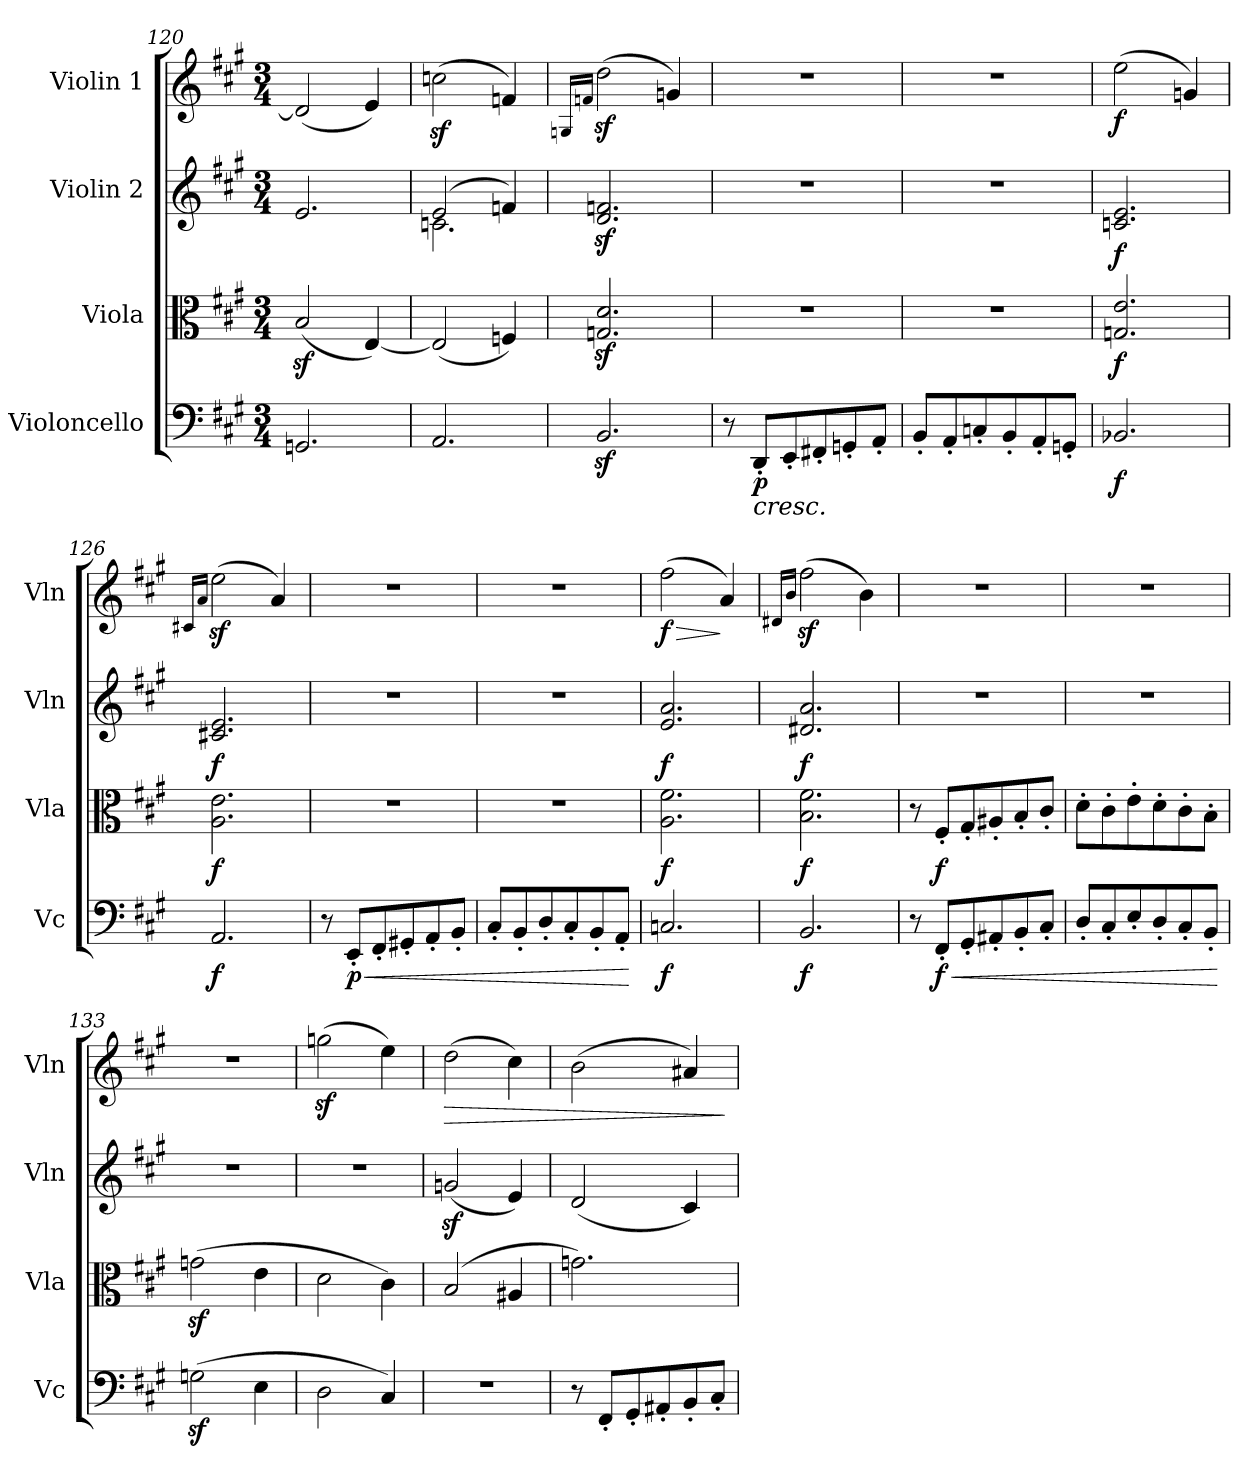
**kern	**dynam	**kern	**dynam	**kern	**dynam	**kern	**dynam
*part4	*part4	*part3	*part3	*part2	*part2	*part1	*part1
*staff4	*staff4	*staff3	*staff3	*staff2	*staff2	*staff1	*staff1
*I"Violoncello	*	*I"Viola	*	*I"Violin 2	*	*I"Violin 1	*
*I'Vc	*	*I'Vla	*	*I'Vln	*	*I'Vln	*
*clefF4	*	*clefC3	*	*clefG2	*	*clefG2	*
*k[f#c#g#]	*	*k[f#c#g#]	*	*k[f#c#g#]	*	*k[f#c#g#]	*
*M3/4	*	*M3/4	*	*M3/4	*	*M3/4	*
=120	=120	=120	=120	=120	=120	=120	=120
2.GGn/	.	(2Bz</	.	2.e/	.	(2d/]	.
.	.	[4E/)	.	.	.	4e/)	.
=121	=121	=121	=121	=121	=121	=121	=121
*	*	*	*	*^	*	*	*
2.AA/	.	(2E/]	.	(2e/	2.cn\	.	(2ccnz<\	.
.	.	4Fn/)	.	4fn/)	.	.	4fn/)	.
*	*	*	*	*v	*v	*	*	*
=122	=122	=122	=122	=122	=122	=122	=122
.	.	.	.	.	.	16qGn/LL	.
.	.	.	.	.	.	16qfn/JJ	.
2.BBz</	.	2.Gn/z< 2.d/z<	.	2.d/z< 2.fn/z<	.	(2ddz<\	.
.	.	.	.	.	.	4gn/)	.
=123	=123	=123	=123	=123	=123	=123	=123
8r	.	2.r	.	2.r	.	2.r	.
!	!LO:HP:b	!	!	!	!	!	!
!	!LO:DY:n=1:b	!	!	!	!	!	!
8DD'/L	< p	.	.	.	.	.	.
8EE'/	.	.	.	.	.	.	.
8FF#X'/	.	.	.	.	.	.	.
8GGn'/	.	.	.	.	.	.	.
8AA'/J	.	.	.	.	.	.	.
=124	=124	=124	=124	=124	=124	=124	=124
8BB'/L	.	2.r	.	2.r	.	2.r	.
8AA'/	.	.	.	.	.	.	.
8Cn'/	.	.	.	.	.	.	.
8BB'/	.	.	.	.	.	.	.
8AA'/	.	.	.	.	.	.	.
8GGn'/J	.	.	.	.	.	.	.
=125	=125	=125	=125	=125	=125	=125	=125
!	!LO:DY:b	!	!LO:DY:b	!	!LO:DY:b	!	!LO:DY:b
2.BB-X/	f	2.Gn/ 2.e/	f	2.cn/ 2.e/	f	(2ee\	f
.	.	.	.	.	.	4gn/)	.
=126	=126	=126	=126	=126	=126	=126	=126
.	.	.	.	.	.	16qc#X/LL	.
.	.	.	.	.	.	16qa/JJ	.
!	!LO:DY:b	!	!LO:DY:b	!	!LO:DY:b	!	!
2.AA/	f	2.A\ 2.e\	f	2.c#X/ 2.e/	f	(2eez<\	.
.	.	.	.	.	.	4a/)	.
!!LO:LB:g=z
=127	=127	=127	=127	=127	=127	=127	=127
8r	.	2.r	.	2.r	.	2.r	.
!	!LO:HP:b	!	!	!	!	!	!
!	!LO:DY:n=1:b	!	!	!	!	!	!
8EE'/L	< p	.	.	.	.	.	.
8FF#'/	.	.	.	.	.	.	.
8GG#X'/	.	.	.	.	.	.	.
8AA'/	.	.	.	.	.	.	.
8BB'/J	.	.	.	.	.	.	.
!!LO:LB:g=z
=128	=128	=128	=128	=128	=128	=128	=128
8C#'/L	.	2.r	.	2.r	.	2.r	.
8BB'/	.	.	.	.	.	.	.
8D'/	.	.	.	.	.	.	.
8C#'/	.	.	.	.	.	.	.
8BB'/	.	.	.	.	.	.	.
8AA'/J	.	.	.	.	.	.	.
.	[	.	.	.	.	.	.
=129	=129	=129	=129	=129	=129	=129	=129
!	!LO:DY:b	!	!LO:DY:b	!	!LO:DY:b	!	!LO:HP:b
!	!	!	!	!	!	!	!LO:DY:n=1:b
2.Cn/	f	2.A\ 2.f#\	f	2.e/ 2.a/	f	(2ff#\	> f
.	.	.	.	.	.	4a/)	]
=130	=130	=130	=130	=130	=130	=130	=130
.	.	.	.	.	.	16qd#X/LL	.
.	.	.	.	.	.	16qb/JJ	.
!	!LO:DY:b	!	!LO:DY:b	!	!LO:DY:b	!	!
2.BB/	f	2.B\ 2.f#\	f	2.d#X/ 2.a/	f	(2ff#z<\	.
.	.	.	.	.	.	4b\)	.
=131	=131	=131	=131	=131	=131	=131	=131
8r	.	8r	.	2.r	.	2.r	.
!	!LO:HP:b	!	!	!	!	!	!
!	!LO:DY:n=1:b	!	!LO:DY:b	!	!	!	!
8FF#'/L	< f	8F#'/L	f	.	.	.	.
8GG#'/	.	8G#'/	.	.	.	.	.
8AA#X'/	.	8A#X'/	.	.	.	.	.
8BB'/	.	8B'/	.	.	.	.	.
8C#'/J	.	8c#'/J	.	.	.	.	.
=132	=132	=132	=132	=132	=132	=132	=132
8D'/L	.	8d'\L	.	2.r	.	2.r	.
8C#'/	.	8c#'\	.	.	.	.	.
8E'/	.	8e'\	.	.	.	.	.
8D'/	.	8d'\	.	.	.	.	.
8C#'/	.	8c#'\	.	.	.	.	.
8BB'/J	.	8B'\J	.	.	.	.	.
.	[	.	.	.	.	.	.
=133	=133	=133	=133	=133	=133	=133	=133
(2Gnz<\	.	(2gnz<\	.	2.r	.	2.r	.
4E\	.	4e\	.	.	.	.	.
=134	=134	=134	=134	=134	=134	=134	=134
2D\	.	2d\	.	2.r	.	(2ggnz<\	.
4C#/)	.	4c#\)	.	.	.	4ee\)	.
=135	=135	=135	=135	=135	=135	=135	=135
!	!	!	!	!	!	!	!LO:HP:b
2.r	.	(2B/	.	(2gnz</	.	(2dd\	>
.	.	4A#X/	.	4e/)	.	4cc#\)	.
=136	=136	=136	=136	=136	=136	=136	=136
8r	.	2.gn\)	.	(2d/	.	(2b\	.
8FF#'/L	.	.	.	.	.	.	.
8GG#'/	.	.	.	.	.	.	.
8AA#X'/	.	.	.	.	.	.	.
8BB'/	.	.	.	4c#/)	.	4a#X/)	.
8C#'/J	.	.	.	.	.	.	.
.	[	.	.	.	.	.	]
=	=	=	=	=	=	=	=
*-	*-	*-	*-	*-	*-	*-	*-
